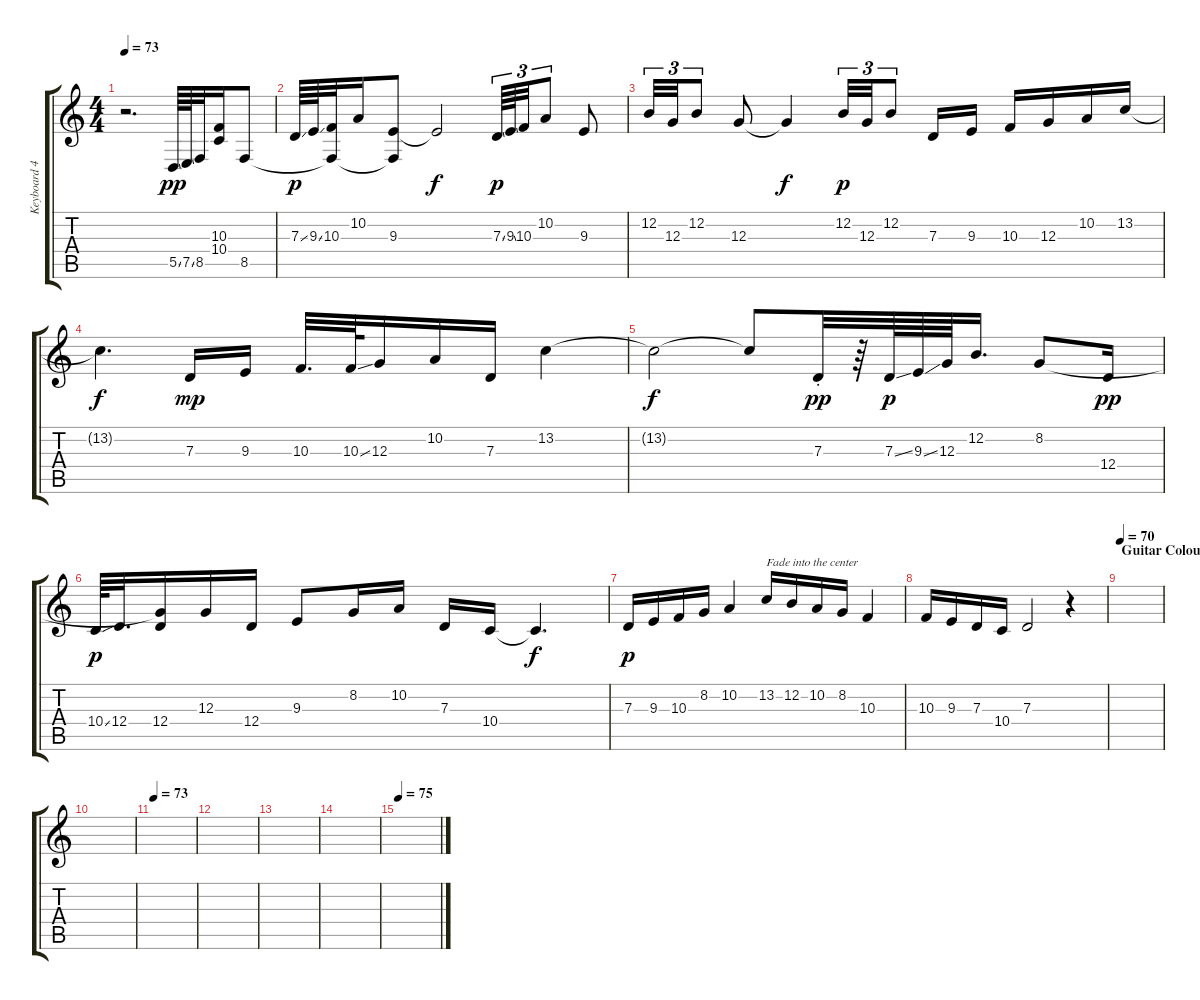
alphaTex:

\track ("Keyboard 4 LC" "Keyboard 4") {instrument lead2sawtooth}
\staff {score tabs}
\tuning (E4 B3 G3 D3 A2 E2) {hide}
\ts (4 4)
\tempo 73
\clef g2
\ks c
r.2{d dy f} 5.5{ss}.64{dy pp} 7.5{ss}.64 8.5.32 (10.3 10.4).16 8.5.8 |
7.3{ss}.64{dy p} 9.3{ss}.64 (10.3 8.5{t}).32 10.2.16 (9.3 8.5{t}).8 9.3{t}.2{dy f} 7.3{ss}.64{tu (3 2) dy p} 9.3{ss}.64{tu (3 2)} 10.3.32{tu (3 2)} 10.2.8{tu (3 2)} 9.3.8 |
12.2.32{tu (3 2)} 12.3.32{tu (3 2)} 12.2.8{tu (3 2)} 12.3.8 12.3{t}.4{dy f} 12.2.32{tu (3 2) dy p} 12.3.32{tu (3 2)} 12.2.8{tu (3 2)} 7.3.16 9.3.16 10.3.16 12.3.16 10.2.16 13.2.16 |
13.2{t}.4{d dy f} 7.3.16{dy mp} 9.3.16 10.3.32{d} 10.3{ss}.64 12.3.16 10.2.16 7.3.16 13.2.4 |
13.2{t}.2{dy f} 13.2{t}.8 7.3{st}.32{dy pp} r.64 7.3{ss}.64{dy p} 9.3{ss}.64 12.3.64 12.2.16{d} 8.2.8 12.4.16{dy pp} |
10.4{ss}.64{dy p} 12.4.32{d} (8.2{t} 12.4).16 12.3.16 12.4.16 9.3.8 8.2.16 10.2.16 7.3.16 10.4.16 10.4{t}.4{d dy f} |
7.3.16{dy p} 9.3.16 10.3.16 8.2.16 10.2.4 13.2.16{txt "Fade into the center" balance 8} 12.2.16 10.2.16 8.2.16 10.3.4 |
10.3.16 9.3.16 7.3.16 10.4.16 7.3.2 r.4 |
\section ("" "Guitar Colours Contrast")
\tempo 70
|
|
\tempo 73
|
|
|
|
\tempo 75
